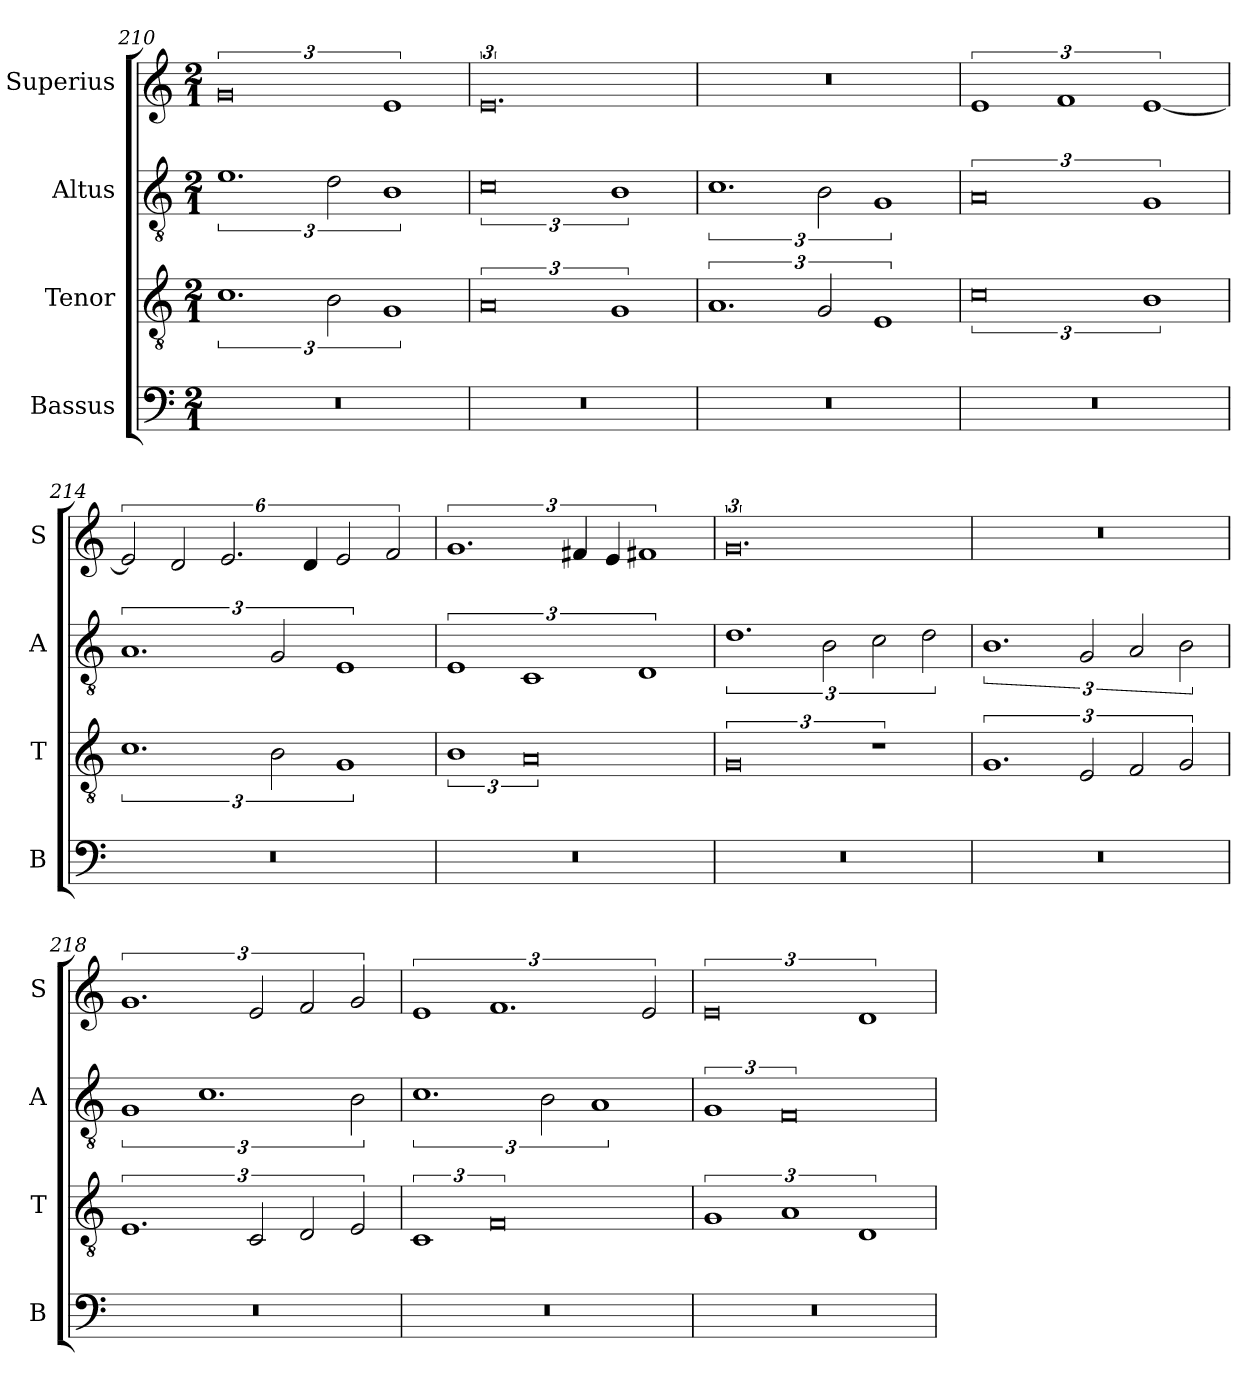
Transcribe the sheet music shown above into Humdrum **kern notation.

**kern	**kern	**kern	**kern
*part4	*part3	*part2	*part1
*staff4	*staff3	*staff2	*staff1
*I"Bassus	*I"Tenor	*I"Altus	*I"Superius
*I'B	*I'T	*I'A	*I'S
*clefF4	*clefGv2	*clefGv2	*clefG2
*k[]	*k[]	*k[]	*k[]
*M2/1	*M2/1	*M2/1	*M2/1
=210	=210	=210	=210
0r	3%2.c	3%2.e	3%4g
.	3B\	3d\	.
.	3%2G	3%2B	3%2e
=211	=211	=211	=211
0r	3%4A	3%4c	3%4.e
.	3%2G	3%2B	.
=212	=212	=212	=212
0r	3%2.A	3%2.c	3%4.r
.	3G/	3B\	.
.	3%2E	3%2G	.
=213	=213	=213	=213
0r	3%4c	3%4A	3%2e
.	.	.	3%2f
.	3%2B	3%2G	[3%2e
=214	=214	=214	=214
0r	3%2.c	3%2.A	3e/]
.	.	.	3d/
.	.	.	3.e/
.	3B\	3G/	.
.	.	.	6d/
.	3%2G	3%2E	3e/
.	.	.	3f/
=215	=215	=215	=215
0r	3%2B	3%2E	3%2.g
.	3%4A	3%2C	.
.	.	.	6f#X/
.	.	.	6e/
.	.	3%2D	3%2f#X
=216	=216	=216	=216
0r	3%4G	3%2.d	3%4.g
.	.	3B\	.
.	3%2r	3c\	.
.	.	3d\	.
=217	=217	=217	=217
0r	3%2.G	3%2.B	3%4.r
.	3E/	3G/	.
.	3F/	3A/	.
.	3G/	3B\	.
=218	=218	=218	=218
0r	3%2.E	3%2G	3%2.g
.	.	3%2.c	.
.	3C/	.	3e/
.	3D/	.	3f/
.	3E/	3B\	3g/
=219	=219	=219	=219
0r	3%2C	3%2.c	3%2e
.	3%4F	.	3%2.f
.	.	3B\	.
.	.	3%2A	.
.	.	.	3e/
=220	=220	=220	=220
0r	3%2G	3%2G	3%4e
.	3%2A	3%4F	.
.	3%2D	.	3%2d
=	=	=	=
*-	*-	*-	*-
